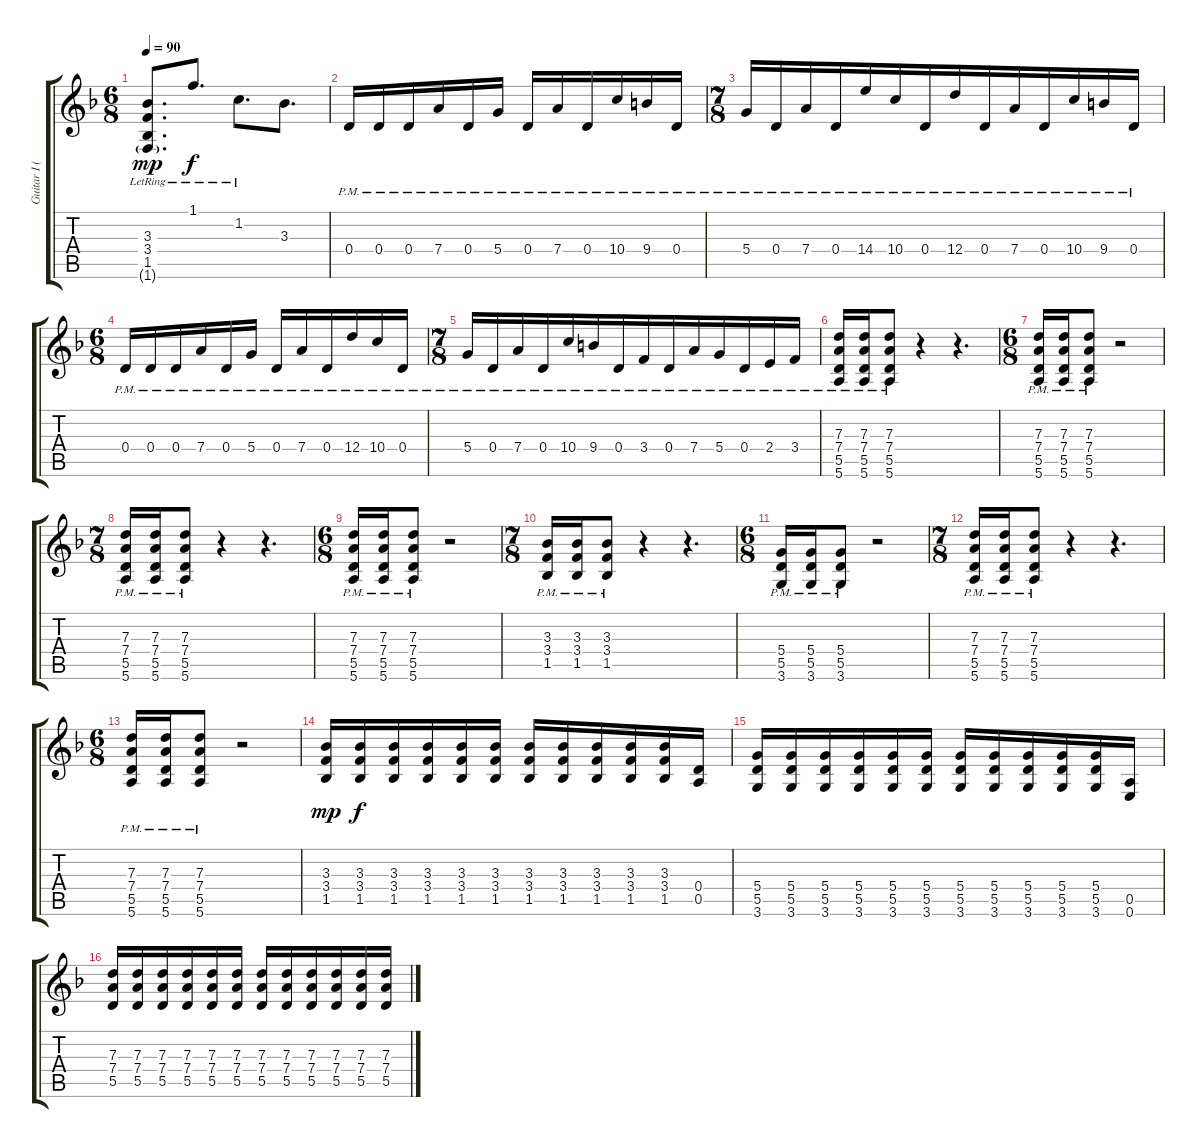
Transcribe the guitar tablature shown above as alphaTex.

\track ("Guitar I (Standard Tuning)" "Guitar I (") {instrument distortionguitar}
\staff {score tabs}
\tuning (E4 B3 G3 D3 A2 E2) {hide}
\ts (6 8)
\tempo 90
\clef g2
\ks f
(3.3{lr} 3.4{lr} 1.5{lr} 1.6{g lr}).8{d dy mp} 1.1{lr}.8{d dy f} 1.2{lr}.8{d} 3.3.8{d} |
0.4{pm}.16 0.4{pm}.16{beam merge} 0.4{pm}.16 7.4{pm}.16 0.4{pm}.16 5.4{pm}.16{beam split} 0.4{pm}.16 7.4{pm}.16 0.4{pm}.16 10.4{pm}.16{beam merge} 9.4{pm}.16 0.4{pm}.16 |
\ts (7 8)
5.4{pm}.16 0.4{pm}.16{beam merge} 7.4{pm}.16 0.4{pm}.16{beam merge} 14.4{pm}.16 10.4{pm}.16 0.4{pm}.16 12.4{pm}.16{beam merge} 0.4{pm}.16 7.4{pm}.16{beam merge} 0.4{pm}.16 10.4{pm}.16{beam merge} 9.4{pm}.16 0.4{pm}.16 |
\ts (6 8)
0.4{pm}.16 0.4{pm}.16 0.4{pm}.16 7.4{pm}.16 0.4{pm}.16 5.4{pm}.16 0.4{pm}.16 7.4{pm}.16 0.4{pm}.16 12.4{pm}.16 10.4{pm}.16 0.4{pm}.16 |
\ts (7 8)
5.4{pm}.16 0.4{pm}.16{beam merge} 7.4{pm}.16 0.4{pm}.16{beam merge} 10.4{pm}.16 9.4{pm}.16 0.4{pm}.16 3.4{pm}.16{beam merge} 0.4{pm}.16 7.4{pm}.16{beam merge} 5.4{pm}.16 0.4{pm}.16{beam merge} 2.4{pm}.16 3.4{pm}.16 |
(7.3{pm} 7.4{pm} 5.5{pm} 5.6{pm}).16 (7.3{pm} 7.4{pm} 5.5{pm} 5.6{pm}).16{beam merge} (7.3{pm} 7.4{pm} 5.5{pm} 5.6{pm}).8 r.4 r.4{d} |
\ts (6 8)
(7.3{pm} 7.4{pm} 5.5{pm} 5.6{pm}).16 (7.3{pm} 7.4{pm} 5.5{pm} 5.6{pm}).16{beam merge} (7.3{pm} 7.4{pm} 5.5{pm} 5.6{pm}).8 r.2 |
\ts (7 8)
(7.3{pm} 7.4{pm} 5.5{pm} 5.6{pm}).16 (7.3{pm} 7.4{pm} 5.5{pm} 5.6{pm}).16{beam merge} (7.3{pm} 7.4{pm} 5.5{pm} 5.6{pm}).8 r.4 r.4{d} |
\ts (6 8)
(7.3{pm} 7.4{pm} 5.5{pm} 5.6{pm}).16 (7.3{pm} 7.4{pm} 5.5{pm} 5.6{pm}).16{beam merge} (7.3{pm} 7.4{pm} 5.5{pm} 5.6{pm}).8 r.2 |
\ts (7 8)
(3.3{pm} 3.4{pm} 1.5{pm}).16 (3.3{pm} 3.4{pm} 1.5{pm}).16{beam merge} (3.3{pm} 3.4{pm} 1.5{pm}).8 r.4 r.4{d} |
\ts (6 8)
(5.4{pm} 5.5{pm} 3.6).16 (5.4{pm} 5.5{pm} 3.6).16{beam merge} (5.4{pm} 5.5{pm} 3.6).8 r.2 |
\ts (7 8)
(7.3{pm} 7.4{pm} 5.5{pm} 5.6{pm}).16 (7.3{pm} 7.4{pm} 5.5{pm} 5.6{pm}).16{beam merge} (7.3{pm} 7.4{pm} 5.5{pm} 5.6{pm}).8 r.4 r.4{d} |
\ts (6 8)
(7.3{pm} 7.4{pm} 5.5{pm} 5.6{pm}).16 (7.3{pm} 7.4{pm} 5.5{pm} 5.6{pm}).16{beam merge} (7.3{pm} 7.4{pm} 5.5{pm} 5.6{pm}).8 r.2 |
(3.3 3.4 1.5).16{dy mp} (3.3 3.4 1.5).16{dy f} (3.3 3.4 1.5).16 (3.3 3.4 1.5).16 (3.3 3.4 1.5).16 (3.3 3.4 1.5).16 (3.3 3.4 1.5).16 (3.3 3.4 1.5).16 (3.3 3.4 1.5).16 (3.3 3.4 1.5).16 (3.3 3.4 1.5).16 (0.4 0.5).16 |
(5.4 5.5 3.6).16 (5.4 5.5 3.6).16 (5.4 5.5 3.6).16 (5.4 5.5 3.6).16 (5.4 5.5 3.6).16 (5.4 5.5 3.6).16 (5.4 5.5 3.6).16 (5.4 5.5 3.6).16 (5.4 5.5 3.6).16 (5.4 5.5 3.6).16 (5.4 5.5 3.6).16 (0.5 0.6).16 |
(7.3 7.4 5.5).16 (7.3 7.4 5.5).16 (7.3 7.4 5.5).16 (7.3 7.4 5.5).16 (7.3 7.4 5.5).16 (7.3 7.4 5.5).16 (7.3 7.4 5.5).16 (7.3 7.4 5.5).16 (7.3 7.4 5.5).16 (7.3 7.4 5.5).16 (7.3 7.4 5.5).16 (7.3 7.4 5.5).16
